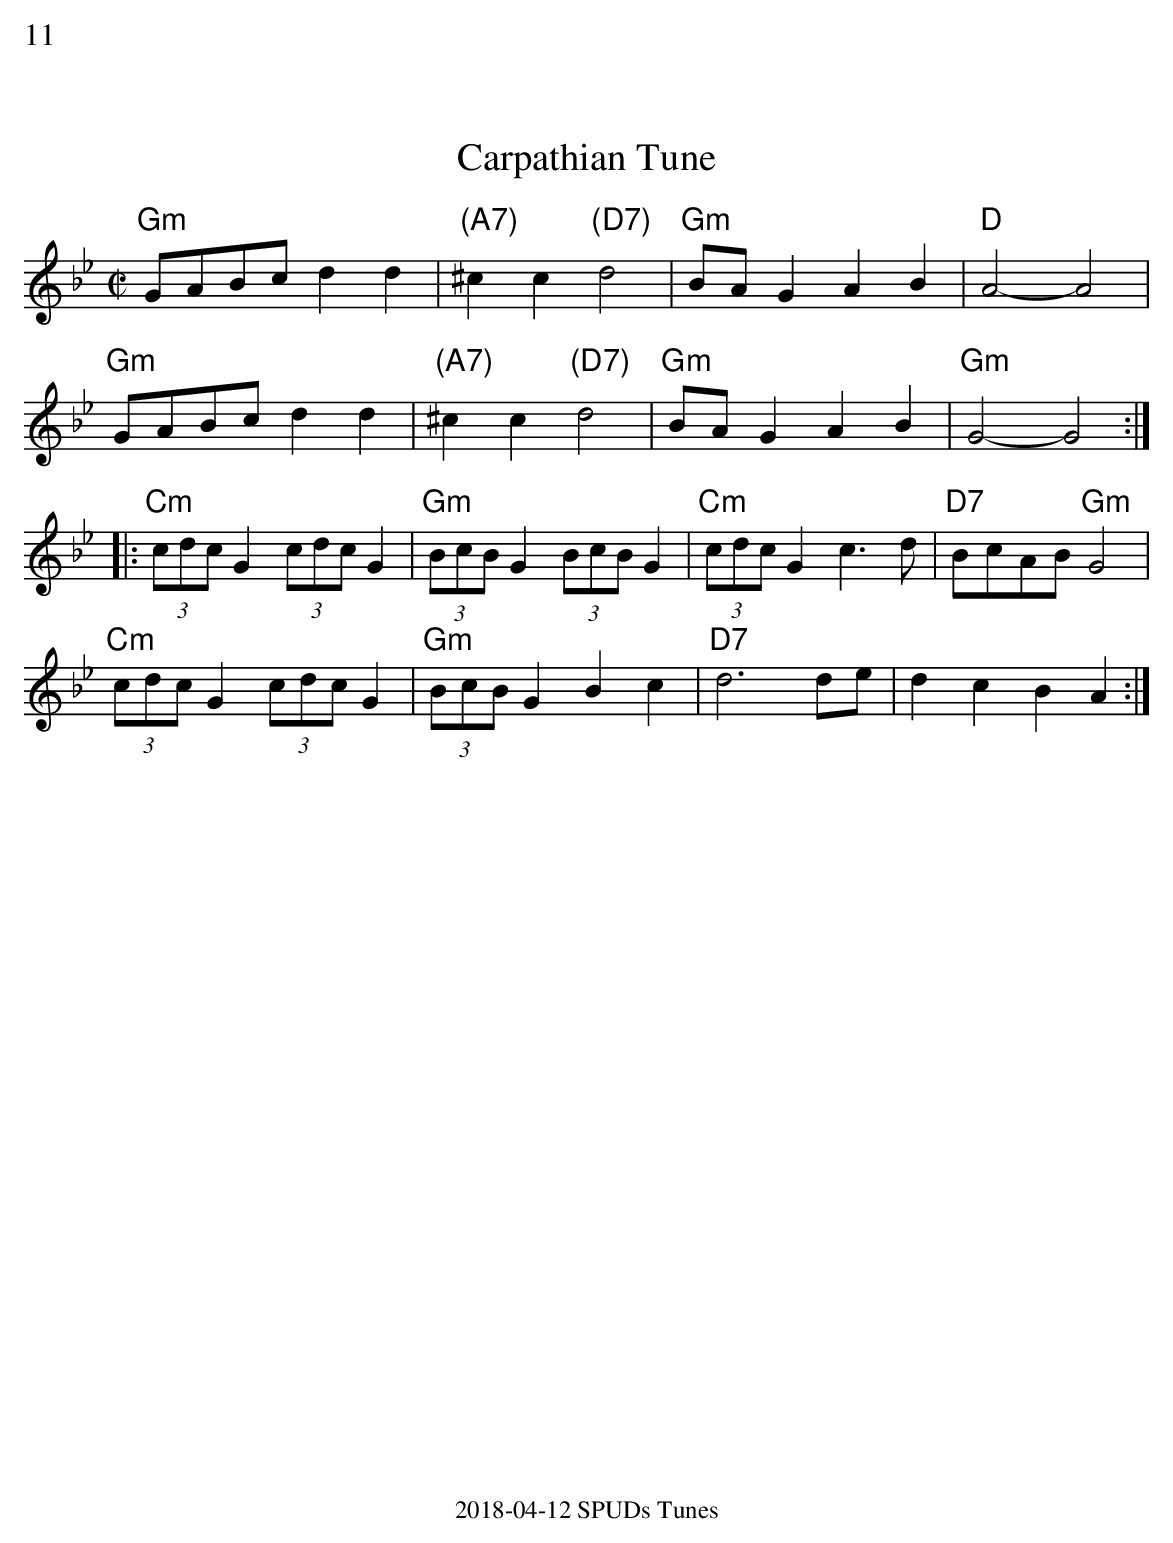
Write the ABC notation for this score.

X:1
%%text 11
T:Carpathian Tune
M:C|
L:1/8
K:Gm
"Gm"GABc d2d2 | "(A7)"^c2c2 "(D7)"d4| "Gm"BAG2 A2B2 | "D"A4-A4 |
 "Gm"GABc d2d2 | "(A7)"^c2c2 "(D7)"d4 | "Gm"BAG2 A2B2 | "Gm"G4-G4 :|
|: "Cm"(3cdcG2 (3cdcG2 | "Gm"(3BcBG2 (3BcBG2 | "Cm"(3cdcG2 c3d | "D7"BcAB "Gm"G4|
"Cm"(3cdcG2 (3cdcG2 | "Gm"(3BcBG2 B2c2 | "D7"d6 de | d2c2 B2A2 :|
